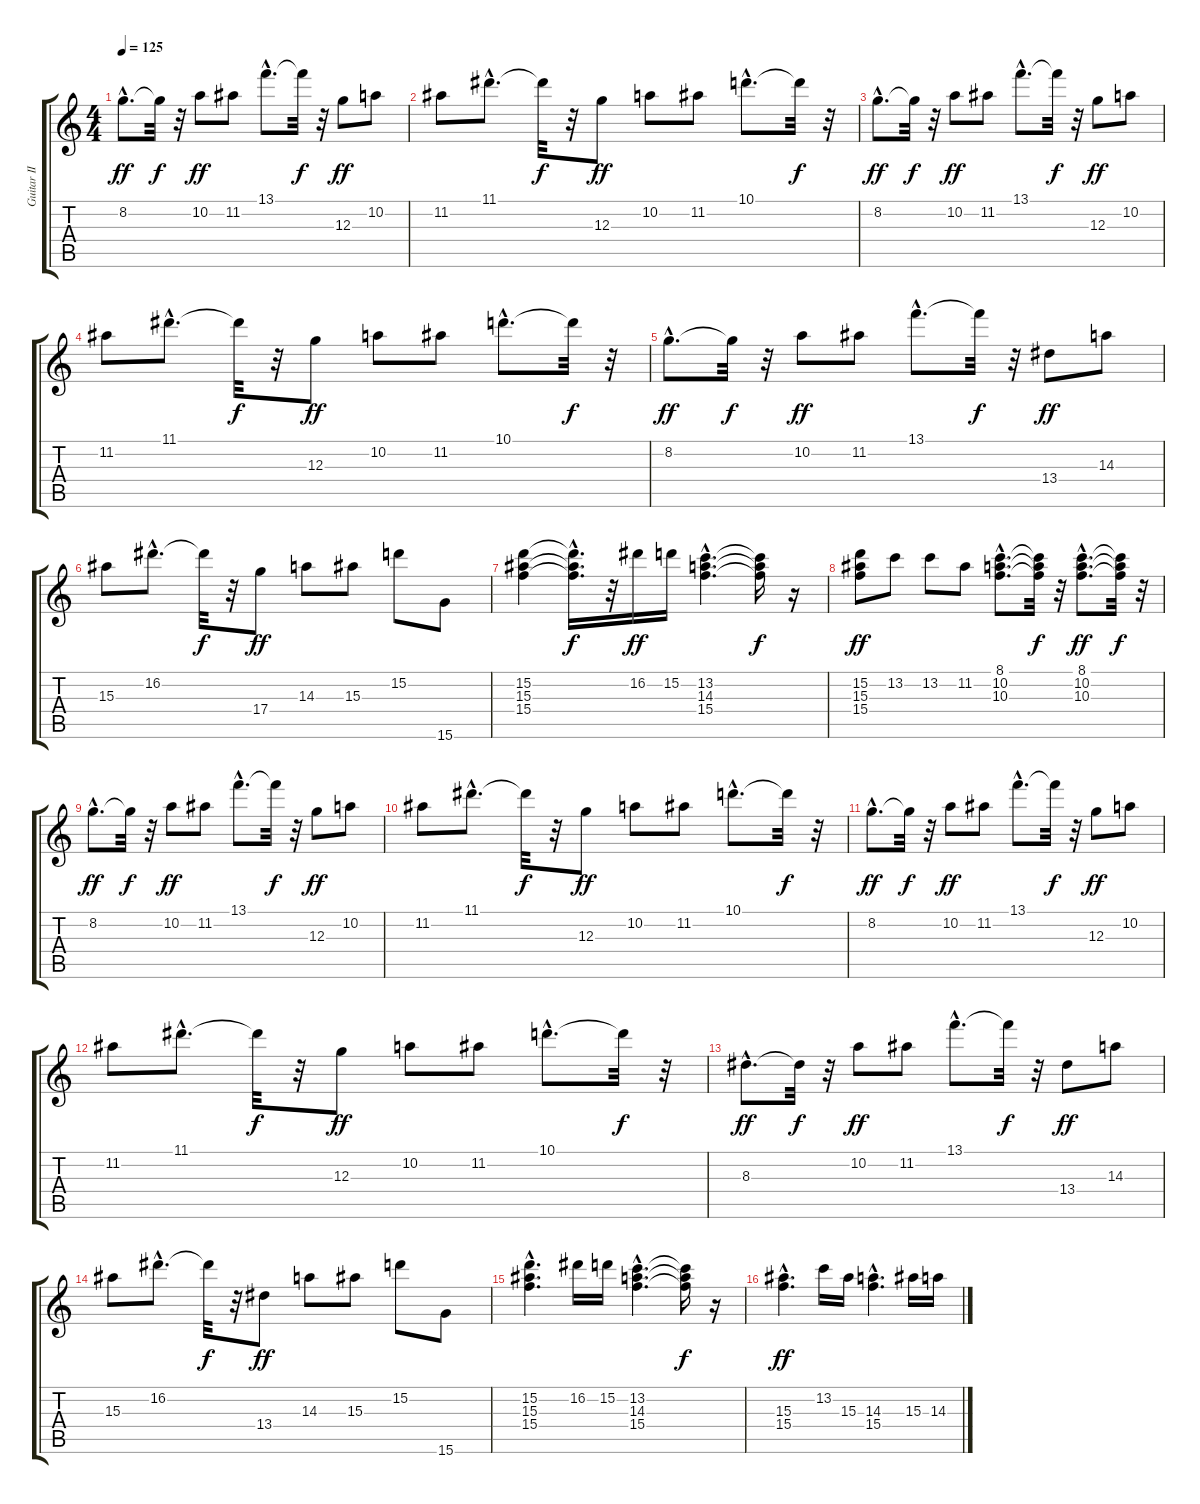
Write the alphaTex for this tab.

\track ("Guitar II" "Guitar II") {instrument electricguitarclean}
\staff {score tabs}
\tuning (E4 B3 G3 D3 A2 E2) {hide}
\ts (4 4)
\tempo 125
\clef g2
\ks c
8.2{hac}.8{d dy ff} 8.2{t}.32{dy f} r.32 10.2.8{dy ff} 11.2.8 13.1{hac}.8{d} 13.1{t}.32{dy f} r.32 12.3.8{dy ff} 10.2.8 |
11.2.8 11.1{hac}.8{d} 11.1{t}.32{dy f} r.32 12.3.8{dy ff} 10.2.8 11.2.8 10.1{hac}.8{d} 10.1{t}.32{dy f} r.32 |
8.2{hac}.8{d dy ff} 8.2{t}.32{dy f} r.32 10.2.8{dy ff} 11.2.8 13.1{hac}.8{d} 13.1{t}.32{dy f} r.32 12.3.8{dy ff} 10.2.8 |
11.2.8 11.1{hac}.8{d} 11.1{t}.32{dy f} r.32 12.3.8{dy ff} 10.2.8 11.2.8 10.1{hac}.8{d} 10.1{t}.32{dy f} r.32 |
8.2{hac}.8{d dy ff} 8.2{t}.32{dy f} r.32 10.2.8{dy ff} 11.2.8 13.1{hac}.8{d} 13.1{t}.32{dy f} r.32 13.4.8{dy ff} 14.3.8 |
15.3.8 16.2{hac}.8{d} 16.2{t}.32{dy f} r.32 17.4.8{dy ff} 14.3.8 15.3.8 15.2.8 15.6.8 |
(15.2 15.3 15.4).4 (15.2{hac t} 15.3{hac t} 15.4{hac t}).16{d dy f} r.32 16.2.16{dy ff} 15.2.16 (13.2{hac} 14.3{hac} 15.4{hac}).4{d} (13.2{t} 14.3{t} 15.4{t}).16{dy f} r.16 |
(15.2 15.3 15.4).8{dy ff} 13.2.8 13.2.8 11.2.8 (8.1{hac} 10.2{hac} 10.3{hac}).8{d} (8.1{t} 10.2{t} 10.3{t}).32{dy f} r.32 (8.1{hac} 10.2{hac} 10.3{hac}).8{d dy ff} (8.1{t} 10.2{t} 10.3{t}).32{dy f} r.32 |
8.2{hac}.8{d dy ff} 8.2{t}.32{dy f} r.32 10.2.8{dy ff} 11.2.8 13.1{hac}.8{d} 13.1{t}.32{dy f} r.32 12.3.8{dy ff} 10.2.8 |
11.2.8 11.1{hac}.8{d} 11.1{t}.32{dy f} r.32 12.3.8{dy ff} 10.2.8 11.2.8 10.1{hac}.8{d} 10.1{t}.32{dy f} r.32 |
8.2{hac}.8{d dy ff} 8.2{t}.32{dy f} r.32 10.2.8{dy ff} 11.2.8 13.1{hac}.8{d} 13.1{t}.32{dy f} r.32 12.3.8{dy ff} 10.2.8 |
11.2.8 11.1{hac}.8{d} 11.1{t}.32{dy f} r.32 12.3.8{dy ff} 10.2.8 11.2.8 10.1{hac}.8{d} 10.1{t}.32{dy f} r.32 |
8.3{hac}.8{d dy ff} 8.3{t}.32{dy f} r.32 10.2.8{dy ff} 11.2.8 13.1{hac}.8{d} 13.1{t}.32{dy f} r.32 13.4.8{dy ff} 14.3.8 |
15.3.8 16.2{hac}.8{d} 16.2{t}.32{dy f} r.32 13.4.8{dy ff} 14.3.8 15.3.8 15.2.8 15.6.8 |
(15.2{hac} 15.3{hac} 15.4{hac}).4{d} 16.2.16 15.2.16 (13.2{hac} 14.3{hac} 15.4{hac}).4{d} (13.2{t} 14.3{t} 15.4{t}).16{dy f} r.16 |
(15.3{hac} 15.4{hac}).4{d dy ff} 13.2.16 15.3.16 (14.3{hac} 15.4{hac}).4{d} 15.3.16 14.3.16
